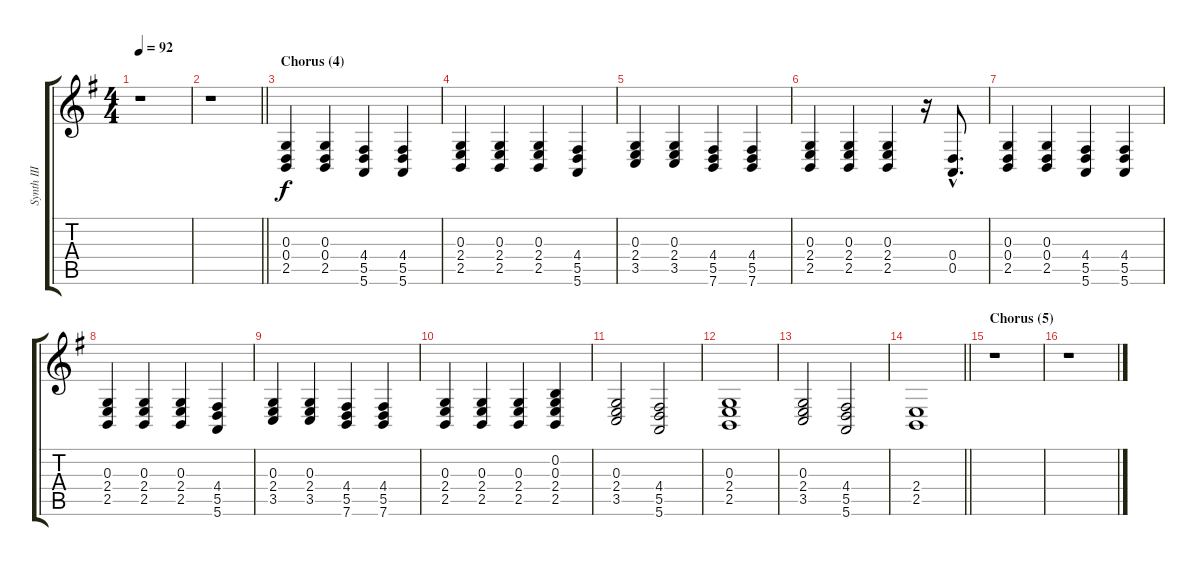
\track ("Synth III" "Synth III") {instrument pad2warm}
\staff {score tabs}
\tuning (E4 B3 G3 D3 A2 E2) {hide}
\ts (4 4)
\tempo 92
\clef g2
\ks g
r.1{dy f} |
\barLineRight lightlight
r.1 |
\section ("" "Chorus (4)")
(0.3 0.4 2.5).4 (0.3 0.4 2.5).4 (4.4 5.5 5.6).4 (4.4 5.5 5.6).4 |
(0.3 2.4 2.5).4 (0.3 2.4 2.5).4 (0.3 2.4 2.5).4 (4.4 5.5 5.6).4 |
(0.3 2.4 3.5).4 (0.3 2.4 3.5).4 (4.4 5.5 7.6).4 (4.4 5.5 7.6).4 |
(0.3 2.4 2.5).4 (0.3 2.4 2.5).4 (0.3 2.4 2.5).4 r.16 (0.4{hac} 0.5{hac}).8{d} |
(0.3 0.4 2.5).4 (0.3 0.4 2.5).4 (4.4 5.5 5.6).4 (4.4 5.5 5.6).4 |
(0.3 2.4 2.5).4 (0.3 2.4 2.5).4 (0.3 2.4 2.5).4 (4.4 5.5 5.6).4 |
(0.3 2.4 3.5).4 (0.3 2.4 3.5).4 (4.4 5.5 7.6).4 (4.4 5.5 7.6).4 |
(0.3 2.4 2.5).4 (0.3 2.4 2.5).4 (0.3 2.4 2.5).4 (0.2 0.3 2.4 2.5).4 |
(0.3 2.4 3.5).2 (4.4 5.5 5.6).2 |
(0.3 2.4 2.5).1 |
(0.3 2.4 3.5).2 (4.4 5.5 5.6).2 |
\barLineRight lightlight
(2.4 2.5).1 |
\section ("" "Chorus (5)")
r.1 |
r.1
